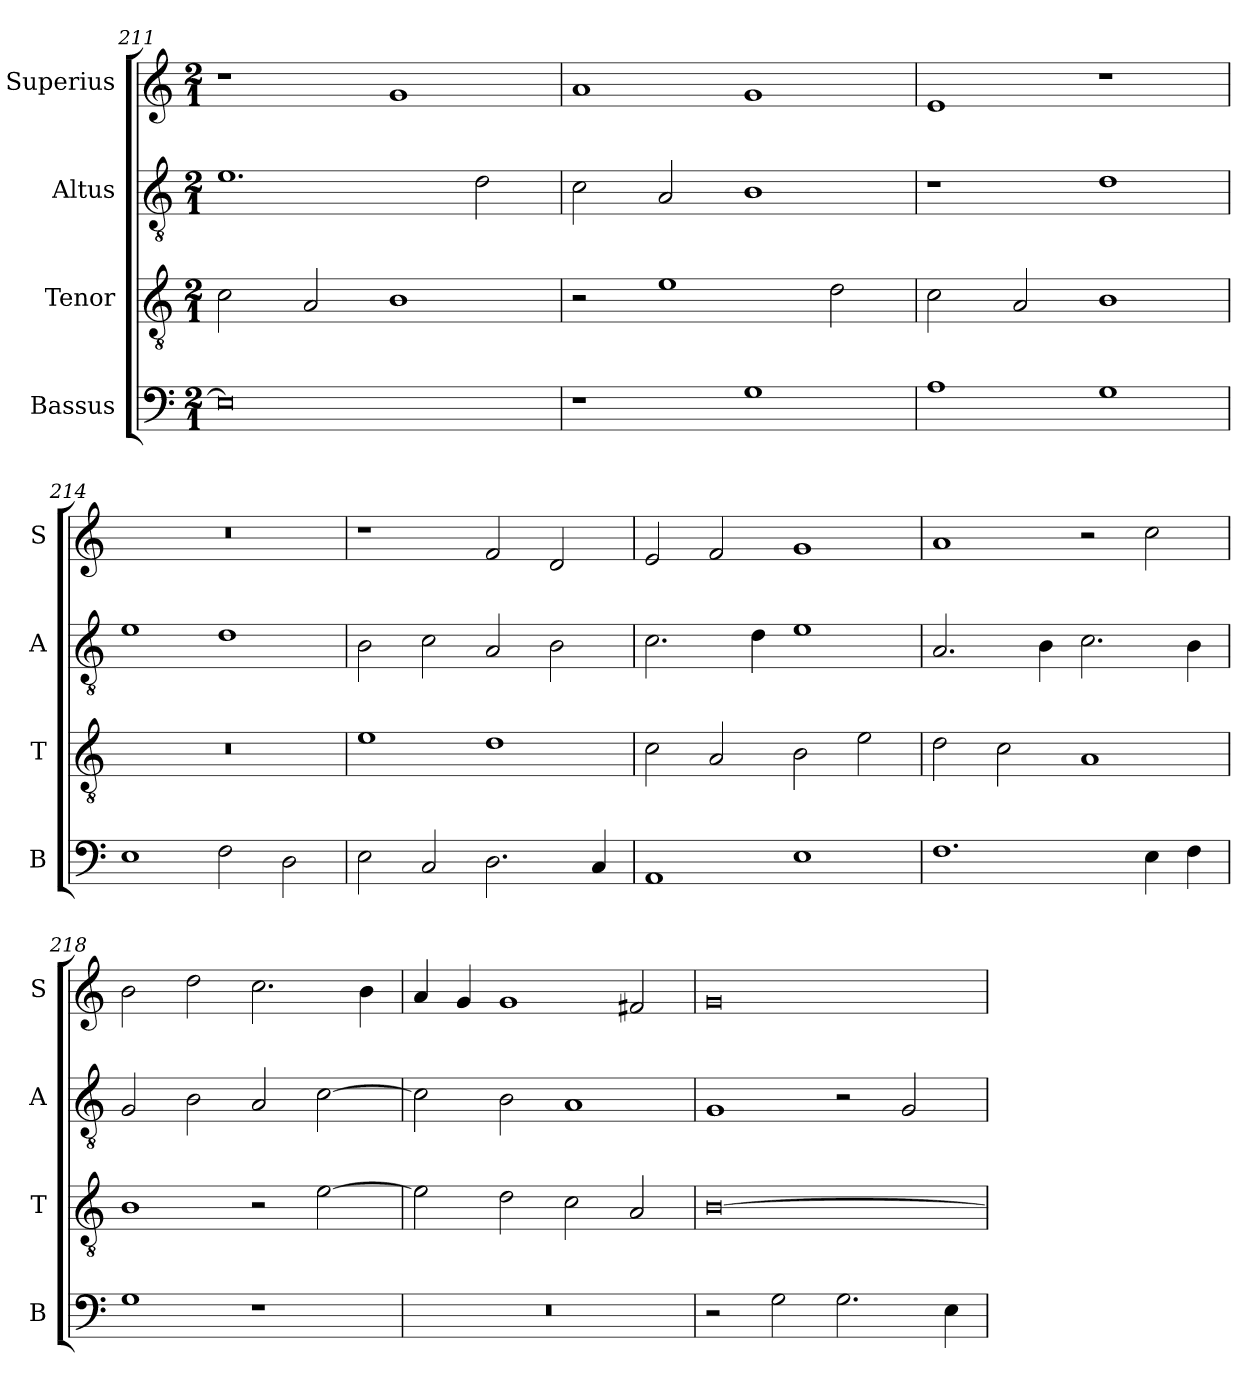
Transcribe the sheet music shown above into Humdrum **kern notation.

**kern	**kern	**kern	**kern
*part4	*part3	*part2	*part1
*staff4	*staff3	*staff2	*staff1
*I"Bassus	*I"Tenor	*I"Altus	*I"Superius
*I'B	*I'T	*I'A	*I'S
*clefF4	*clefGv2	*clefGv2	*clefG2
*k[]	*k[]	*k[]	*k[]
*M2/1	*M2/1	*M2/1	*M2/1
=211	=211	=211	=211
0E]	2c\	1.e	1r
.	2A/	.	.
.	1B	.	1g
.	.	2d\	.
=212	=212	=212	=212
1r	2r	2c\	1a
.	1e	2A/	.
1G	.	1B	1g
.	2d\	.	.
=213	=213	=213	=213
1A	2c\	1r	1e
.	2A/	.	.
1G	1B	1d	1r
=214	=214	=214	=214
1E	0r	1e	0r
2F\	.	1d	.
2D\	.	.	.
=215	=215	=215	=215
2E\	1e	2B\	1r
2C/	.	2c\	.
2.D\	1d	2A/	2f/
.	.	2B\	2d/
4C/	.	.	.
=216	=216	=216	=216
1AA	2c\	2.c\	2e/
.	2A/	.	2f/
.	.	4d\	.
1E	2B\	1e	1g
.	2e\	.	.
=217	=217	=217	=217
1.F	2d\	2.A/	1a
.	2c\	.	.
.	.	4B\	.
.	1A	2.c\	2r
4E\	.	.	2cc\
4F\	.	4B\	.
=218	=218	=218	=218
1G	1B	2G/	2b\
.	.	2B\	2dd\
1r	2r	2A/	2.cc\
.	[2e\	[2c\	.
.	.	.	4b\
=219	=219	=219	=219
0r	2e\]	2c\]	4a/
.	.	.	4g/
.	2d\	2B\	1g
.	2c\	1A	.
.	2A/	.	2f#X/
=220	=220	=220	=220
2r	[0B	1G	0g
2G\	.	.	.
2.G\	.	2r	.
.	.	2G/	.
4E\	.	.	.
=	=	=	=
*-	*-	*-	*-
